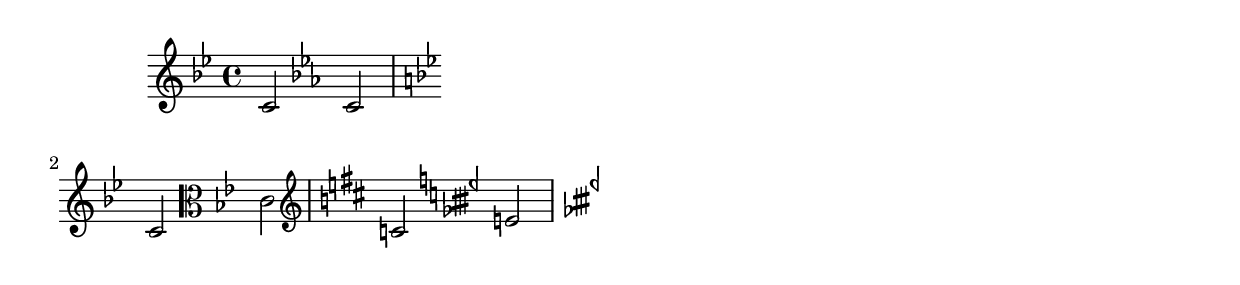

\version "2.19.7"
\header{
texidoc="
Key signatures may appear on key changes, even without a barline.  
In the case of a line break, the restoration accidentals are printed at 
end of a line. If @code{createKeyOnClefChange} is set, key signatures
are created also on a clef change.
"
}



\paper {
    ragged-right = ##T
}

\relative c'
{
    \set Staff.createKeyOnClefChange = ##t  
    \key bes \major c2
				%    \key c \major %  \minor
    \key es \major %  \minor
    c2
    \break
    \key bes \major % \major
    c2 \clef alto c2   \key d \major \clef treble c2
    \set Staff.keyAlterations = #`((4 . ,FLAT) (6 . ,THREE-Q-SHARP) (2 . ,SEMI-FLAT))
    e2
}

